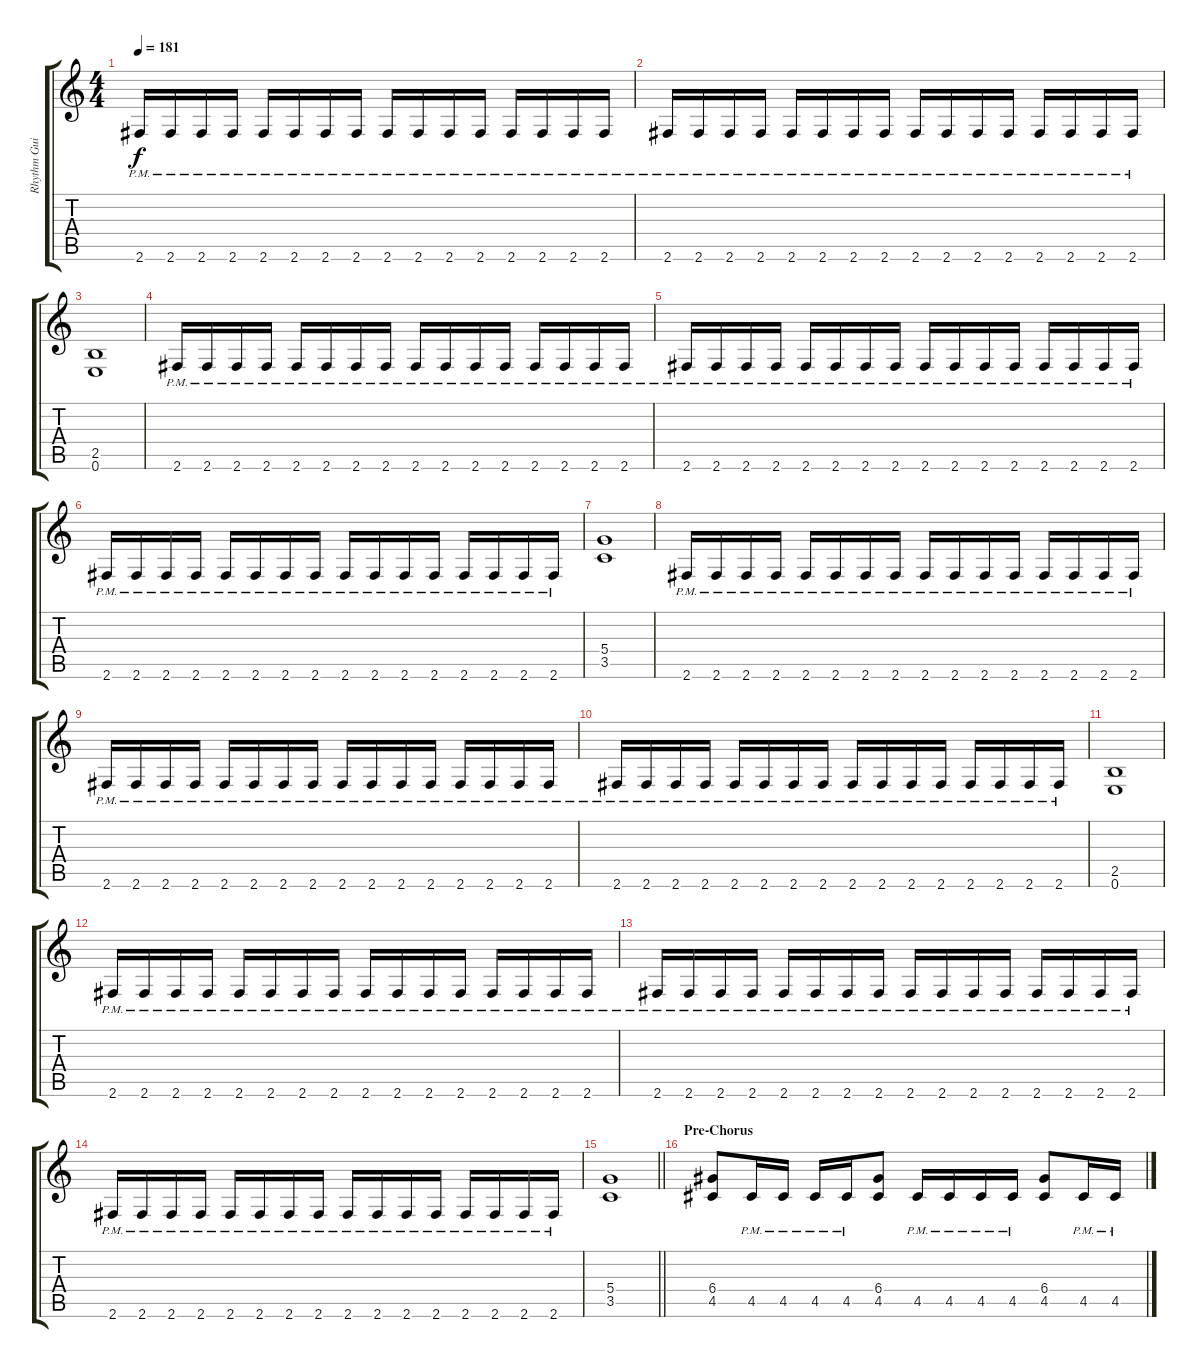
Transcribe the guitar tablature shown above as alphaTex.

\track ("Rhythm Guitar I" "Rhythm Gui") {instrument overdrivenguitar}
\staff {score tabs}
\tuning (E4 B3 G3 D3 A2 E2) {hide}
\ts (4 4)
\tempo 181
\clef g2
\ks c
2.6{pm}.16{dy f} 2.6{pm}.16 2.6{pm}.16 2.6{pm}.16 2.6{pm}.16 2.6{pm}.16 2.6{pm}.16 2.6{pm}.16 2.6{pm}.16 2.6{pm}.16 2.6{pm}.16 2.6{pm}.16 2.6{pm}.16 2.6{pm}.16 2.6{pm}.16 2.6{pm}.16 |
2.6{pm}.16 2.6{pm}.16 2.6{pm}.16 2.6{pm}.16 2.6{pm}.16 2.6{pm}.16 2.6{pm}.16 2.6{pm}.16 2.6{pm}.16 2.6{pm}.16 2.6{pm}.16 2.6{pm}.16 2.6{pm}.16 2.6{pm}.16 2.6{pm}.16 2.6{pm}.16 |
(2.5 0.6).1 |
2.6{pm}.16 2.6{pm}.16 2.6{pm}.16 2.6{pm}.16 2.6{pm}.16 2.6{pm}.16 2.6{pm}.16 2.6{pm}.16 2.6{pm}.16 2.6{pm}.16 2.6{pm}.16 2.6{pm}.16 2.6{pm}.16 2.6{pm}.16 2.6{pm}.16 2.6{pm}.16 |
2.6{pm}.16 2.6{pm}.16 2.6{pm}.16 2.6{pm}.16 2.6{pm}.16 2.6{pm}.16 2.6{pm}.16 2.6{pm}.16 2.6{pm}.16 2.6{pm}.16 2.6{pm}.16 2.6{pm}.16 2.6{pm}.16 2.6{pm}.16 2.6{pm}.16 2.6{pm}.16 |
2.6{pm}.16 2.6{pm}.16 2.6{pm}.16 2.6{pm}.16 2.6{pm}.16 2.6{pm}.16 2.6{pm}.16 2.6{pm}.16 2.6{pm}.16 2.6{pm}.16 2.6{pm}.16 2.6{pm}.16 2.6{pm}.16 2.6{pm}.16 2.6{pm}.16 2.6{pm}.16 |
(5.4 3.5).1 |
2.6{pm}.16 2.6{pm}.16 2.6{pm}.16 2.6{pm}.16 2.6{pm}.16 2.6{pm}.16 2.6{pm}.16 2.6{pm}.16 2.6{pm}.16 2.6{pm}.16 2.6{pm}.16 2.6{pm}.16 2.6{pm}.16 2.6{pm}.16 2.6{pm}.16 2.6{pm}.16 |
2.6{pm}.16 2.6{pm}.16 2.6{pm}.16 2.6{pm}.16 2.6{pm}.16 2.6{pm}.16 2.6{pm}.16 2.6{pm}.16 2.6{pm}.16 2.6{pm}.16 2.6{pm}.16 2.6{pm}.16 2.6{pm}.16 2.6{pm}.16 2.6{pm}.16 2.6{pm}.16 |
2.6{pm}.16 2.6{pm}.16 2.6{pm}.16 2.6{pm}.16 2.6{pm}.16 2.6{pm}.16 2.6{pm}.16 2.6{pm}.16 2.6{pm}.16 2.6{pm}.16 2.6{pm}.16 2.6{pm}.16 2.6{pm}.16 2.6{pm}.16 2.6{pm}.16 2.6{pm}.16 |
(2.5 0.6).1 |
2.6{pm}.16 2.6{pm}.16 2.6{pm}.16 2.6{pm}.16 2.6{pm}.16 2.6{pm}.16 2.6{pm}.16 2.6{pm}.16 2.6{pm}.16 2.6{pm}.16 2.6{pm}.16 2.6{pm}.16 2.6{pm}.16 2.6{pm}.16 2.6{pm}.16 2.6{pm}.16 |
2.6{pm}.16 2.6{pm}.16 2.6{pm}.16 2.6{pm}.16 2.6{pm}.16 2.6{pm}.16 2.6{pm}.16 2.6{pm}.16 2.6{pm}.16 2.6{pm}.16 2.6{pm}.16 2.6{pm}.16 2.6{pm}.16 2.6{pm}.16 2.6{pm}.16 2.6{pm}.16 |
2.6{pm}.16 2.6{pm}.16 2.6{pm}.16 2.6{pm}.16 2.6{pm}.16 2.6{pm}.16 2.6{pm}.16 2.6{pm}.16 2.6{pm}.16 2.6{pm}.16 2.6{pm}.16 2.6{pm}.16 2.6{pm}.16 2.6{pm}.16 2.6{pm}.16 2.6{pm}.16 |
\barLineRight lightlight
(5.4 3.5).1 |
\section ("" "Pre-Chorus")
(6.4 4.5).8 4.5{pm}.16 4.5{pm}.16 4.5{pm}.16 4.5{pm}.16 (6.4 4.5).8 4.5{pm}.16 4.5{pm}.16 4.5{pm}.16 4.5{pm}.16 (6.4 4.5).8 4.5{pm}.16 4.5{pm}.16
